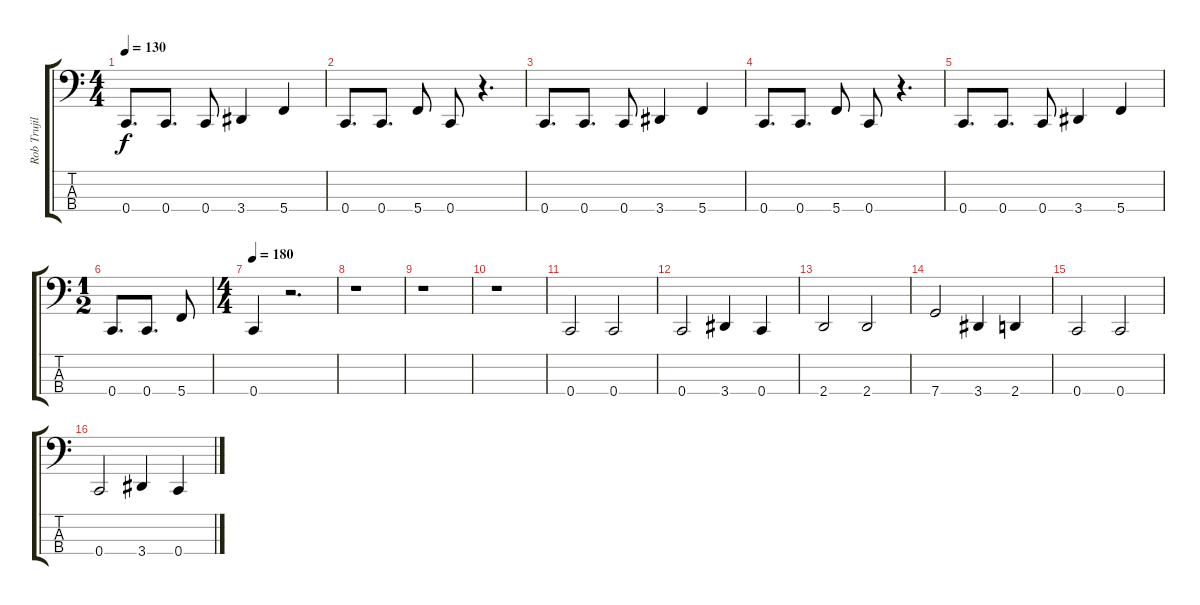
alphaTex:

\track ("Rob Trujillo" "Rob Trujil") {instrument electricbassfinger}
\staff {score tabs}
\tuning (F2 C2 G1 C1) {hide}
\ts (4 4)
\tempo 130
\clef f4
\ks c
0.4.8{d dy f} 0.4.8{d} 0.4.8 3.4.4 5.4.4 |
0.4.8{d} 0.4.8{d} 5.4.8 0.4.8 r.4{d} |
0.4.8{d} 0.4.8{d} 0.4.8 3.4.4 5.4.4 |
0.4.8{d} 0.4.8{d} 5.4.8 0.4.8 r.4{d} |
0.4.8{d} 0.4.8{d} 0.4.8 3.4.4 5.4.4 |
\ts (1 2)
0.4.8{d} 0.4.8{d} 5.4.8 |
\ts (4 4)
\tempo 180
0.4.4 r.2{d} |
r.1 |
r.1 |
r.1 |
0.4.2 0.4.2 |
0.4.2 3.4.4 0.4.4 |
2.4.2 2.4.2 |
7.4.2 3.4.4 2.4.4 |
0.4.2 0.4.2 |
0.4.2 3.4.4 0.4.4
